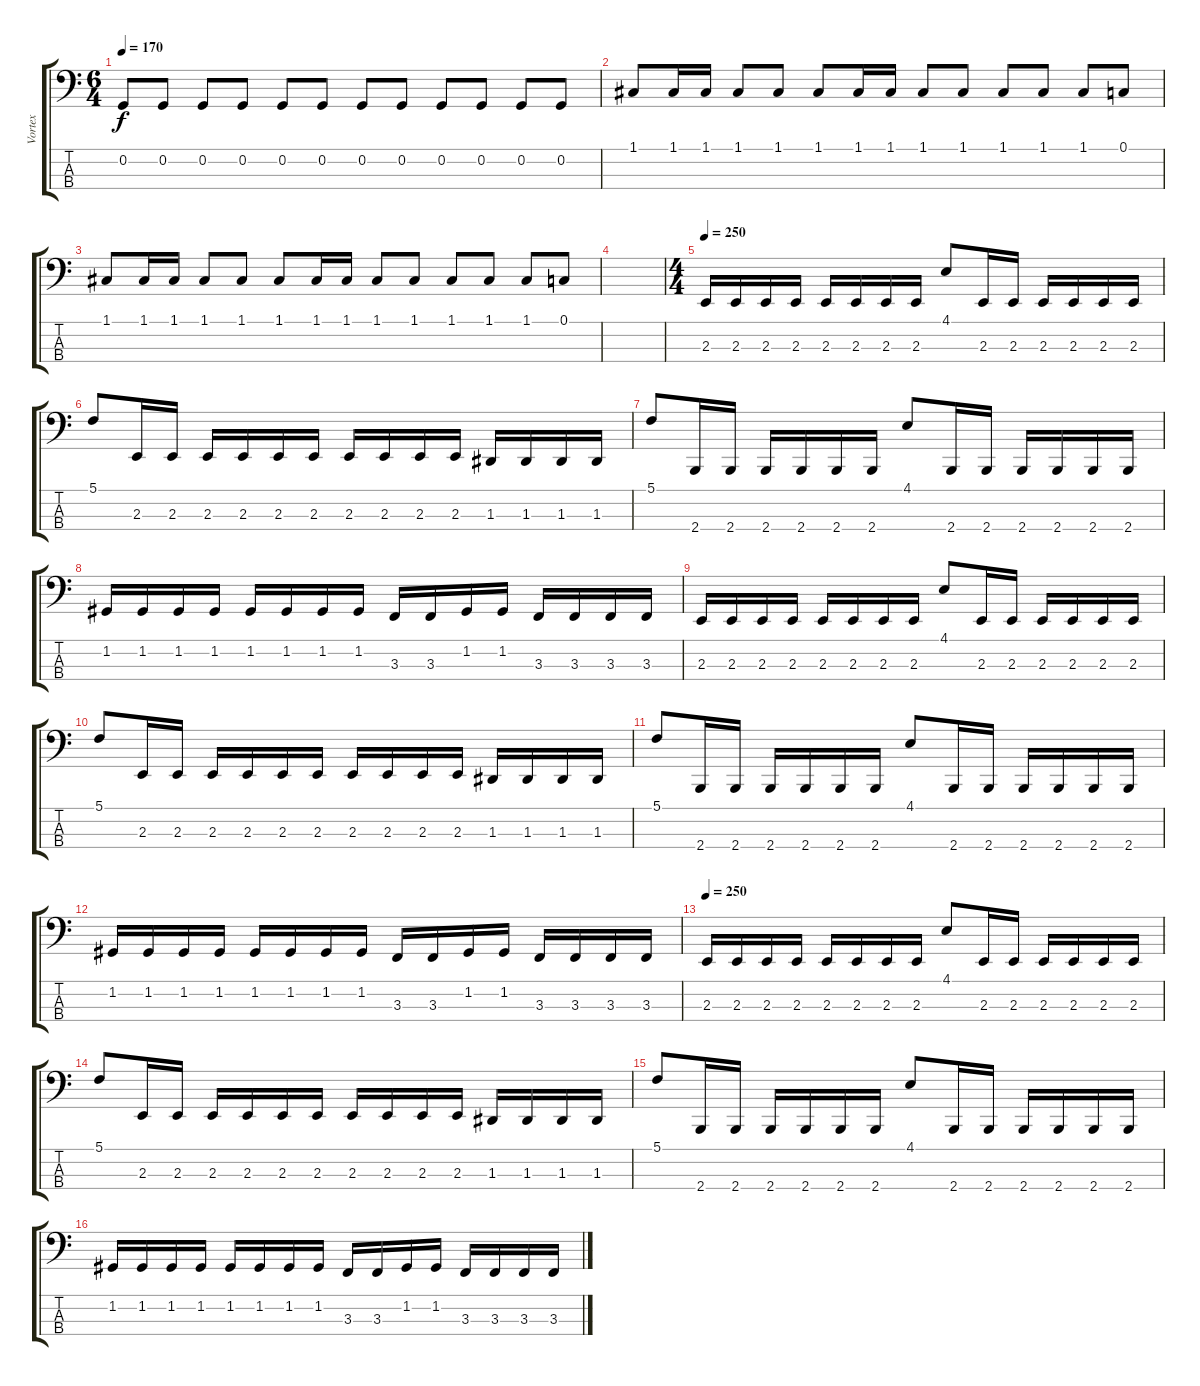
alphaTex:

\track ("Vortex" "Vortex") {instrument electricbassfinger}
\staff {score tabs}
\tuning (C2 G1 D1 A0) {hide}
\ts (6 4)
\tempo 170
\clef f4
\ks c
0.2.8{dy f} 0.2.8 0.2.8 0.2.8 0.2.8 0.2.8 0.2.8 0.2.8 0.2.8 0.2.8 0.2.8 0.2.8 |
1.1.8 1.1.16 1.1.16 1.1.8 1.1.8 1.1.8 1.1.16 1.1.16 1.1.8 1.1.8 1.1.8 1.1.8 1.1.8 0.1.8 |
1.1.8 1.1.16 1.1.16 1.1.8 1.1.8 1.1.8 1.1.16 1.1.16 1.1.8 1.1.8 1.1.8 1.1.8 1.1.8 0.1.8 |
|
\ts (4 4)
\tempo 250
2.3.16 2.3.16 2.3.16 2.3.16 2.3.16 2.3.16 2.3.16 2.3.16 4.1.8 2.3.16 2.3.16 2.3.16 2.3.16 2.3.16 2.3.16 |
5.1.8 2.3.16 2.3.16 2.3.16 2.3.16 2.3.16 2.3.16 2.3.16 2.3.16 2.3.16 2.3.16 1.3.16 1.3.16 1.3.16 1.3.16 |
5.1.8 2.4.16 2.4.16 2.4.16 2.4.16 2.4.16 2.4.16 4.1.8 2.4.16 2.4.16 2.4.16 2.4.16 2.4.16 2.4.16 |
1.2.16 1.2.16 1.2.16 1.2.16 1.2.16 1.2.16 1.2.16 1.2.16 3.3.16 3.3.16 1.2.16 1.2.16 3.3.16 3.3.16 3.3.16 3.3.16 |
2.3.16 2.3.16 2.3.16 2.3.16 2.3.16 2.3.16 2.3.16 2.3.16 4.1.8 2.3.16 2.3.16 2.3.16 2.3.16 2.3.16 2.3.16 |
5.1.8 2.3.16 2.3.16 2.3.16 2.3.16 2.3.16 2.3.16 2.3.16 2.3.16 2.3.16 2.3.16 1.3.16 1.3.16 1.3.16 1.3.16 |
5.1.8 2.4.16 2.4.16 2.4.16 2.4.16 2.4.16 2.4.16 4.1.8 2.4.16 2.4.16 2.4.16 2.4.16 2.4.16 2.4.16 |
1.2.16 1.2.16 1.2.16 1.2.16 1.2.16 1.2.16 1.2.16 1.2.16 3.3.16 3.3.16 1.2.16 1.2.16 3.3.16 3.3.16 3.3.16 3.3.16 |
\tempo 250
2.3.16 2.3.16 2.3.16 2.3.16 2.3.16 2.3.16 2.3.16 2.3.16 4.1.8 2.3.16 2.3.16 2.3.16 2.3.16 2.3.16 2.3.16 |
5.1.8 2.3.16 2.3.16 2.3.16 2.3.16 2.3.16 2.3.16 2.3.16 2.3.16 2.3.16 2.3.16 1.3.16 1.3.16 1.3.16 1.3.16 |
5.1.8 2.4.16 2.4.16 2.4.16 2.4.16 2.4.16 2.4.16 4.1.8 2.4.16 2.4.16 2.4.16 2.4.16 2.4.16 2.4.16 |
1.2.16 1.2.16 1.2.16 1.2.16 1.2.16 1.2.16 1.2.16 1.2.16 3.3.16 3.3.16 1.2.16 1.2.16 3.3.16 3.3.16 3.3.16 3.3.16
